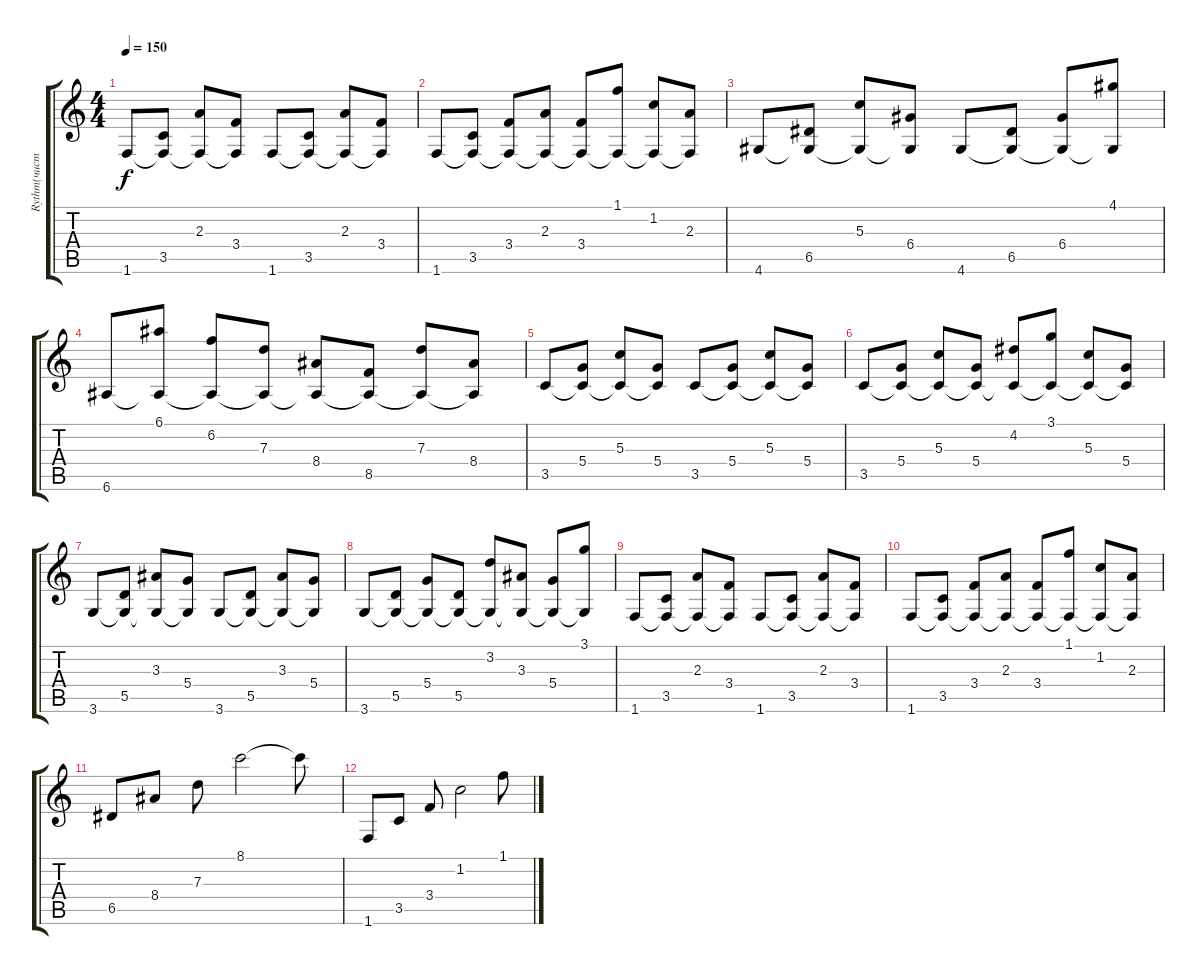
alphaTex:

\track ("Rythm(чист.)" "Rythm(чист") {instrument electricguitarjazz}
\staff {score tabs}
\tuning (E4 B3 G3 D3 A2 E2) {hide}
\ts (4 4)
\tempo 150
\clef g2
\ks c
1.6.8{dy f} (3.5 1.6{t}).8 (2.3 1.6{t}).8 (3.4 1.6{t}).8 1.6.8 (3.5 1.6{t}).8 (2.3 1.6{t}).8 (3.4 1.6{t}).8 |
1.6.8 (3.5 1.6{t}).8 (3.4 1.6{t}).8 (2.3 1.6{t}).8 (3.4 1.6{t}).8 (1.1 1.6{t}).8 (1.2 1.6{t}).8 (2.3 1.6{t}).8 |
4.6.8 (6.5 4.6{t}).8 (5.3 4.6{t}).8 (6.4 4.6{t}).8 4.6.8 (6.5 4.6{t}).8 (6.4 4.6{t}).8 (4.1 4.6{t}).8 |
6.6.8 (6.1 6.6{t}).8 (6.2 6.6{t}).8 (7.3 6.6{t}).8 (8.4 6.6{t}).8 (8.5 6.6{t}).8 (7.3 6.6{t}).8 (8.4 6.6{t}).8 |
3.5.8 (5.4 3.5{t}).8 (5.3 3.5{t}).8 (5.4 3.5{t}).8 3.5.8 (5.4 3.5{t}).8 (5.3 3.5{t}).8 (5.4 3.5{t}).8 |
3.5.8 (5.4 3.5{t}).8 (5.3 3.5{t}).8 (5.4 3.5{t}).8 (4.2 3.5{t}).8 (3.1 3.5{t}).8 (5.3 3.5{t}).8 (5.4 3.5{t}).8 |
3.6.8 (5.5 3.6{t}).8 (3.3 3.6{t}).8 (5.4 3.6{t}).8 3.6.8 (5.5 3.6{t}).8 (3.3 3.6{t}).8 (5.4 3.6{t}).8 |
3.6.8 (5.5 3.6{t}).8 (5.4 3.6{t}).8 (5.5 3.6{t}).8 (3.2 3.6{t}).8 (3.3 3.6{t}).8 (5.4 3.6{t}).8 (3.1 3.6{t}).8 |
1.6.8 (3.5 1.6{t}).8 (2.3 1.6{t}).8 (3.4 1.6{t}).8 1.6.8 (3.5 1.6{t}).8 (2.3 1.6{t}).8 (3.4 1.6{t}).8 |
1.6.8 (3.5 1.6{t}).8 (3.4 1.6{t}).8 (2.3 1.6{t}).8 (3.4 1.6{t}).8 (1.1 1.6{t}).8 (1.2 1.6{t}).8 (2.3 1.6{t}).8 |
6.5.8 8.4.8 7.3.8 8.1.2 8.1{t}.8 |
1.6.8 3.5.8 3.4.8 1.2.2 1.1.8
